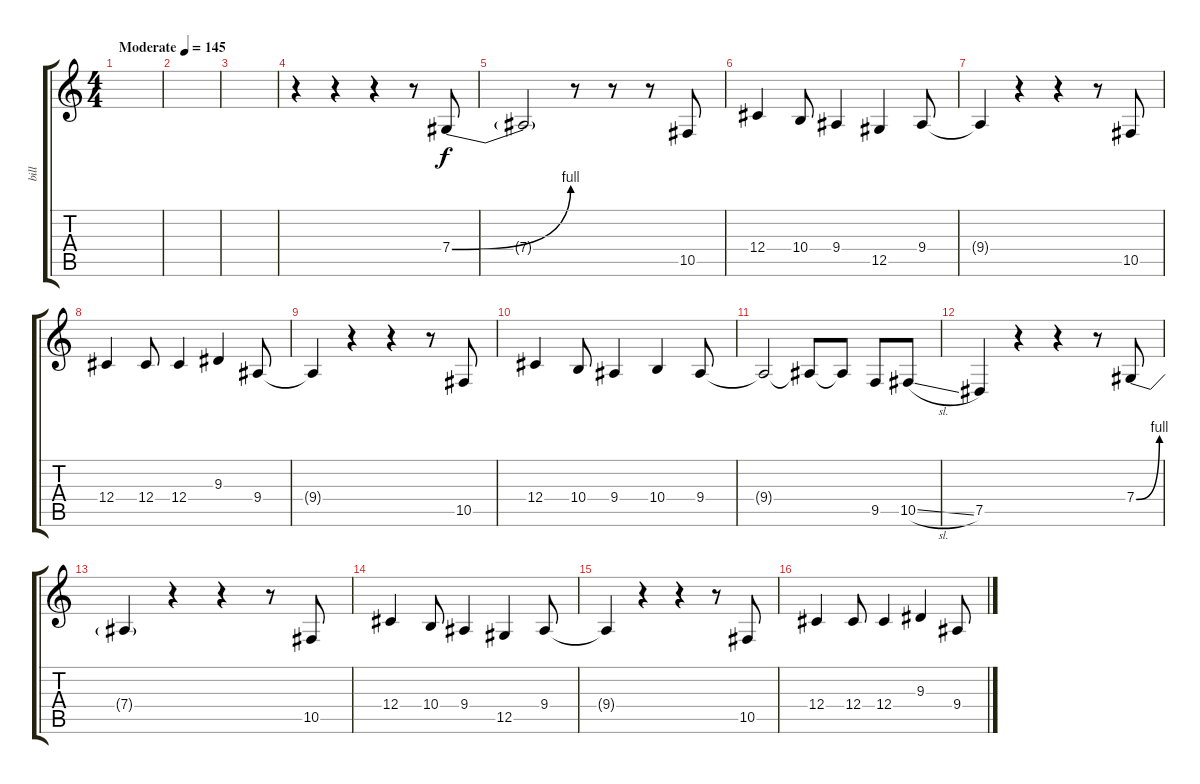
\track ("bill" "bill") {instrument lead2sawtooth}
\staff {score tabs}
\tuning (Eb4 Bb3 Gb3 Db3 Ab2 Eb2) {hide}
\ts (4 4)
\tempo (145 "Moderate")
\clef g2
\ks c
|
|
|
r.4 r.4 r.4 r.8 7.4{be (bend 0 0 60 4)}.8 |
7.4{t}.2 r.8 r.8 r.8 10.5.8 |
12.4.4 10.4.8 9.4.4 12.5.4 9.4.8 |
9.4{t}.4 r.4 r.4 r.8 10.5.8 |
12.4.4 12.4.8 12.4.4 9.3.4 9.4.8 |
9.4{t}.4 r.4 r.4 r.8 10.5.8 |
12.4.4 10.4.8 9.4.4 10.4.4 9.4.8 |
9.4{t}.2 9.4{t}.8 9.4{t}.8 9.5.8 10.5{sl}.8 |
7.5.4 r.4 r.4 r.8 7.4{be (bend 0 0 60 4)}.8 |
7.4{t}.4 r.4 r.4 r.8 10.5.8 |
12.4.4 10.4.8 9.4.4 12.5.4 9.4.8 |
9.4{t}.4 r.4 r.4 r.8 10.5.8 |
12.4.4 12.4.8 12.4.4 9.3.4 9.4.8
